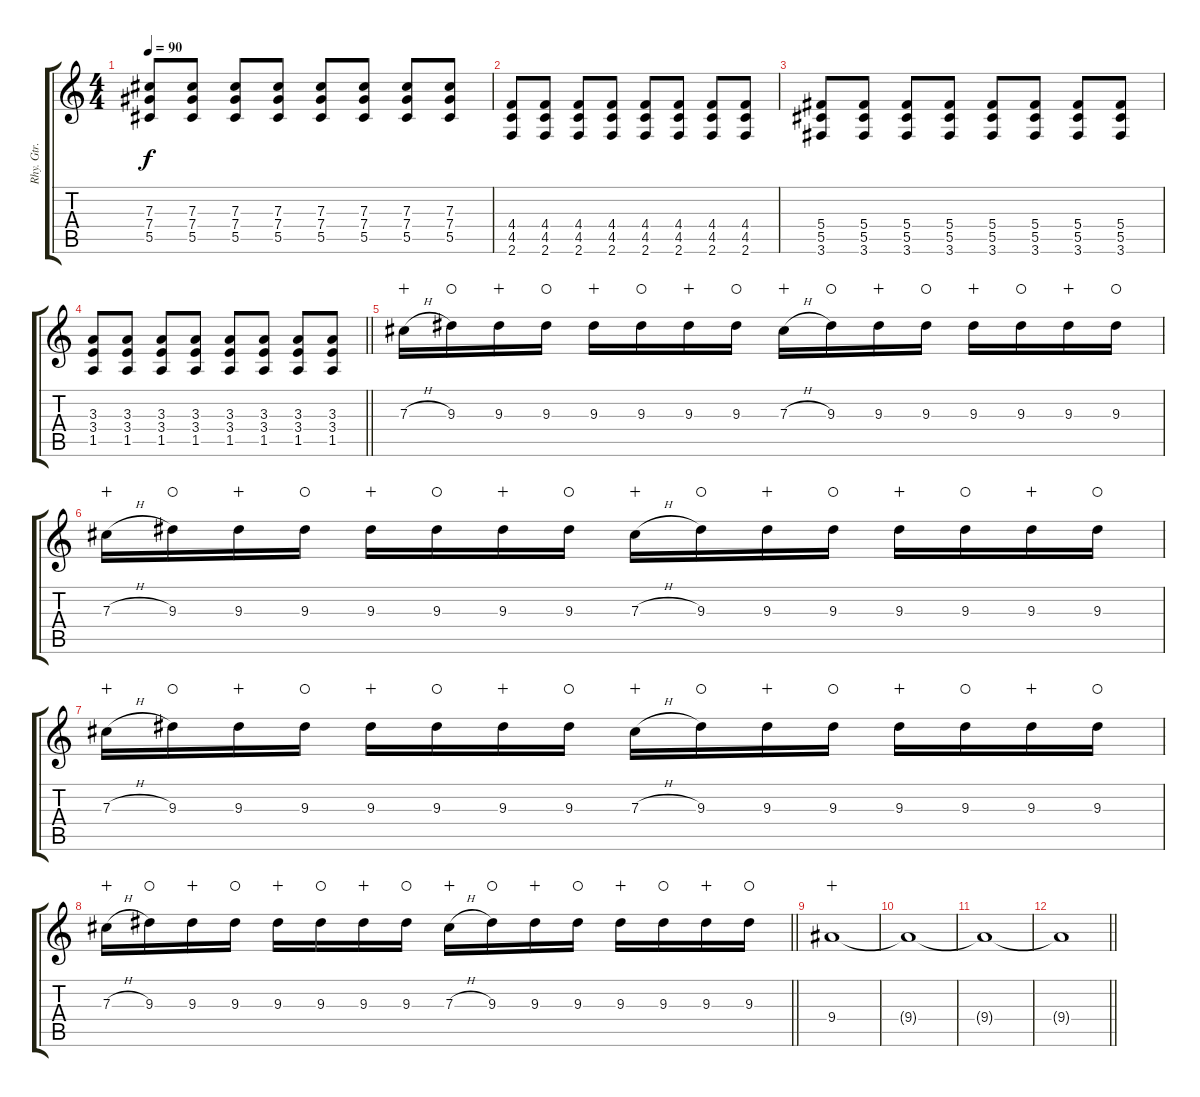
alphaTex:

\track ("Rhy. Gtr. 1" "Rhy. Gtr. ") {instrument distortionguitar}
\staff {score tabs}
\tuning (Eb4 Bb3 Gb3 Db3 Ab2 Eb2) {hide}
\ts (4 4)
\tempo 90
\clef g2
\ks c
(7.3 7.4 5.5).8{dy f} (7.3 7.4 5.5).8 (7.3 7.4 5.5).8 (7.3 7.4 5.5).8 (7.3 7.4 5.5).8 (7.3 7.4 5.5).8 (7.3 7.4 5.5).8 (7.3 7.4 5.5).8 |
(4.4 4.5 2.6).8 (4.4 4.5 2.6).8 (4.4 4.5 2.6).8 (4.4 4.5 2.6).8 (4.4 4.5 2.6).8 (4.4 4.5 2.6).8 (4.4 4.5 2.6).8 (4.4 4.5 2.6).8 |
(5.4 5.5 3.6).8 (5.4 5.5 3.6).8 (5.4 5.5 3.6).8 (5.4 5.5 3.6).8 (5.4 5.5 3.6).8 (5.4 5.5 3.6).8 (5.4 5.5 3.6).8 (5.4 5.5 3.6).8 |
\barLineRight lightlight
(3.3 3.4 1.5).8 (3.3 3.4 1.5).8 (3.3 3.4 1.5).8 (3.3 3.4 1.5).8 (3.3 3.4 1.5).8 (3.3 3.4 1.5).8 (3.3 3.4 1.5).8 (3.3 3.4 1.5).8 |
\section ("" "")
7.3{h}.16{wahc} 9.3.16{waho} 9.3.16{wahc} 9.3.16{waho} 9.3.16{wahc} 9.3.16{waho} 9.3.16{wahc} 9.3.16{waho} 7.3{h}.16{wahc} 9.3.16{waho} 9.3.16{wahc} 9.3.16{waho} 9.3.16{wahc} 9.3.16{waho} 9.3.16{wahc} 9.3.16{waho} |
7.3{h}.16{wahc} 9.3.16{waho} 9.3.16{wahc} 9.3.16{waho} 9.3.16{wahc} 9.3.16{waho} 9.3.16{wahc} 9.3.16{waho} 7.3{h}.16{wahc} 9.3.16{waho} 9.3.16{wahc} 9.3.16{waho} 9.3.16{wahc} 9.3.16{waho} 9.3.16{wahc} 9.3.16{waho} |
7.3{h}.16{wahc} 9.3.16{waho} 9.3.16{wahc} 9.3.16{waho} 9.3.16{wahc} 9.3.16{waho} 9.3.16{wahc} 9.3.16{waho} 7.3{h}.16{wahc} 9.3.16{waho} 9.3.16{wahc} 9.3.16{waho} 9.3.16{wahc} 9.3.16{waho} 9.3.16{wahc} 9.3.16{waho} |
\barLineRight lightlight
7.3{h}.16{wahc} 9.3.16{waho} 9.3.16{wahc} 9.3.16{waho} 9.3.16{wahc} 9.3.16{waho} 9.3.16{wahc} 9.3.16{waho} 7.3{h}.16{wahc} 9.3.16{waho} 9.3.16{wahc} 9.3.16{waho} 9.3.16{wahc} 9.3.16{waho} 9.3.16{wahc} 9.3.16{waho} |
9.4.1{wahc} |
9.4{t}.1 |
9.4{t}.1 |
\barLineRight lightlight
9.4{t}.1
